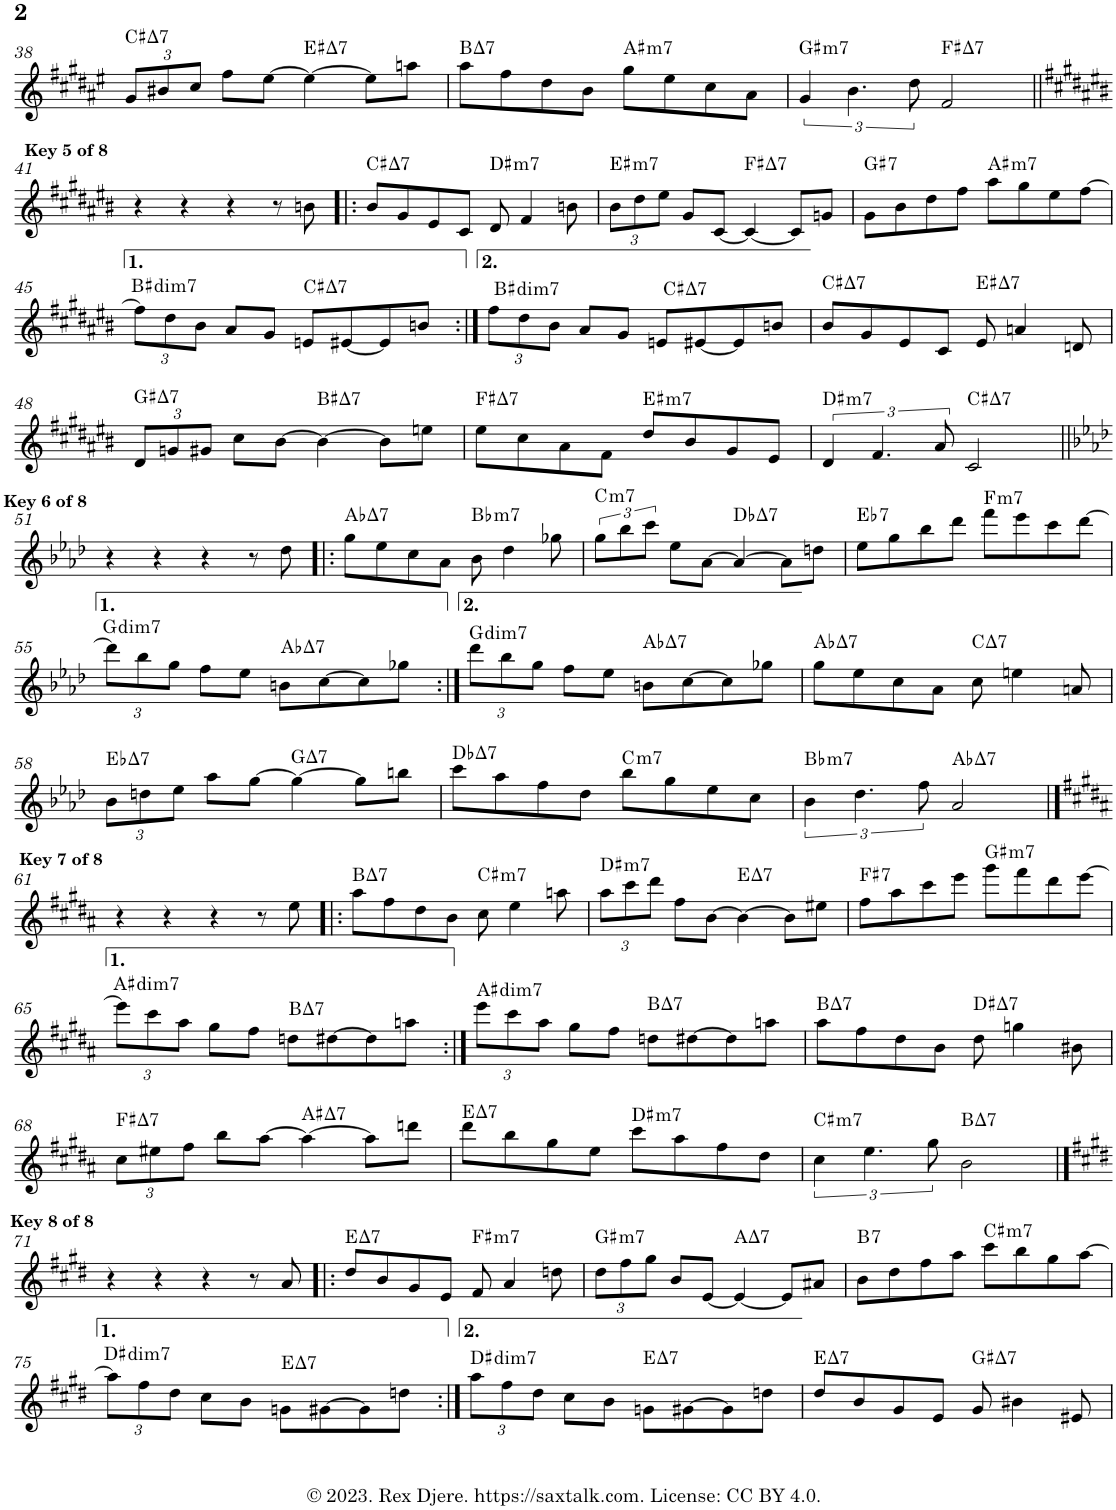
**kern	**harte
*part1	*part1
*staff1	*
*I"Alto Saxophone	*
*I'A. Sax.	*
!!LO:PB:g=z
*clefG2	*
*Trd5c9	*
*k[f#c#g#d#a#e#]	*
*M4/4	*
*Xbrackettup	*
=38	=38
!	!LO:H:kt=7
12g#/L	C#:maj7
12b#X/	.
12cc#/J	.
8ff#\L	.
[8ee#\J	.
!	!LO:H:kt=7
4ee#\_	E#:maj7
8ee#\L]	.
8aan\J	.
=39	=39
!	!LO:H:kt=7
8aa#\L	B:maj7
8ff#\	.
8dd#\	.
8b\J	.
!	!LO:H:kt=m7
8gg#\L	A#:min7
8ee#\	.
8cc#\	.
8a#\J	.
=40	=40
*brackettup	*
!	!LO:H:kt=m7
6g#/	G#:min7
6.b\	.
12dd#\	.
!	!LO:H:kt=7
2f#/	F#:maj7
!!LO:LB:g=z
=41||	=41||
*k[f#c#g#d#a#e#b#]	*
!LO:TX:a:B:t=Key 5 of 8	!
4r	.
4r	.
4r	.
8r	.
8bn\	.
=42!|:	=42!|:
!	!LO:H:kt=7
8b#/L	C#:maj7
8g#/	.
8e#/	.
8c#/J	.
!	!LO:H:kt=m7
8d#/	D#:min7
4f#/	.
8bn\	.
=43	=43
*Xbrackettup	*
!	!LO:H:kt=m7
12b#\L	E#:min7
12dd#\	.
12ee#\J	.
8g#/L	.
[8c#/J	.
!	!LO:H:kt=7
4c#/_	F#:maj7
8c#/L]	.
8gn/J	.
=44	=44
!	!LO:H:kt=7
8g#\L	G#:7
8b#\	.
8dd#\	.
8ff#\J	.
!	!LO:H:kt=m7
8aa#\L	A#:min7
8gg#\	.
8ee#\	.
[8ff#\J	.
!!LO:LB:g=z
=45	=45
!	!LO:H:kt=dim7
12ff#\L]	B#:dim7
12dd#\	.
12b#\J	.
8a#/L	.
8g#/J	.
!	!LO:H:kt=7
8en/L	C#:maj7
[8e#X/	.
8e#/]	.
8bn/J	.
=46:|!	=46:|!
!	!LO:H:kt=dim7
12ff#\L	B#:dim7
12dd#\	.
12b#\J	.
8a#/L	.
8g#/J	.
!	!LO:H:kt=7
8en/L	C#:maj7
[8e#X/	.
8e#/]	.
8bn/J	.
=47	=47
!	!LO:H:kt=7
8b#/L	C#:maj7
8g#/	.
8e#/	.
8c#/J	.
!	!LO:H:kt=7
8e#/	E#:maj7
4an/	.
8dn/	.
!!LO:LB:g=z
=48	=48
!	!LO:H:kt=7
12d#/L	G#:maj7
12gn/	.
12g#X/J	.
8cc#\L	.
[8b#\J	.
!	!LO:H:kt=7
4b#\_	B#:maj7
8b#\L]	.
8een\J	.
=49	=49
!	!LO:H:kt=7
8ee#\L	F#:maj7
8cc#\	.
8a#\	.
8f#\J	.
!	!LO:H:kt=m7
8dd#/L	E#:min7
8b#/	.
8g#/	.
8e#/J	.
=50	=50
*brackettup	*
!	!LO:H:kt=m7
6d#/	D#:min7
6.f#/	.
12a#/	.
!	!LO:H:kt=7
2c#/	C#:maj7
!!LO:LB:g=z
=51||	=51||
*k[b-e-a-d-]	*
!LO:TX:a:B:t=Key 6 of 8	!
4r	.
4r	.
4r	.
8r	.
8dd-\	.
=52!|:	=52!|:
!	!LO:H:kt=7
8gg\L	Ab:maj7
8ee-\	.
8cc\	.
8a-\J	.
!	!LO:H:kt=m7
8b-\	Bb:min7
4dd-\	.
8gg-X\	.
=53	=53
!	!LO:H:kt=m7
12gg\L	C:min7
12bb-\	.
12ccc\J	.
8ee-\L	.
[8a-\J	.
!	!LO:H:kt=7
4a-/_	Db:maj7
8a-\L]	.
8ddn\J	.
=54	=54
!	!LO:H:kt=7
8ee-\L	Eb:7
8gg\	.
8bb-\	.
8ddd-\J	.
!	!LO:H:kt=m7
8fff\L	F:min7
8eee-\	.
8ccc\	.
[8ddd-\J	.
!!LO:LB:g=z
=55	=55
*Xbrackettup	*
!	!LO:H:kt=dim7
12ddd-\L]	G:dim7
12bb-\	.
12gg\J	.
8ff\L	.
8ee-\J	.
!	!LO:H:kt=7
8bn\L	Ab:maj7
[8cc\	.
8cc\]	.
8gg-X\J	.
=56:|!	=56:|!
!	!LO:H:kt=dim7
12ddd-\L	G:dim7
12bb-\	.
12gg\J	.
8ff\L	.
8ee-\J	.
!	!LO:H:kt=7
8bn\L	Ab:maj7
[8cc\	.
8cc\]	.
8gg-X\J	.
=57	=57
!	!LO:H:kt=7
8gg\L	Ab:maj7
8ee-\	.
8cc\	.
8a-\J	.
!	!LO:H:kt=7
8cc\	C:maj7
4een\	.
8an/	.
!!LO:LB:g=z
=58	=58
!	!LO:H:kt=7
12b-\L	Eb:maj7
12ddn\	.
12ee-\J	.
8aa-\L	.
[8gg\J	.
!	!LO:H:kt=7
4gg\_	G:maj7
8gg\L]	.
8bbn\J	.
=59	=59
!	!LO:H:kt=7
8ccc\L	Db:maj7
8aa-\	.
8ff\	.
8dd-\J	.
!	!LO:H:kt=m7
8bb-\L	C:min7
8gg\	.
8ee-\	.
8cc\J	.
=60	=60
*brackettup	*
!	!LO:H:kt=m7
6b-\	Bb:min7
6.dd-\	.
12ff\	.
!	!LO:H:kt=7
2a-/	Ab:maj7
!!LO:LB:g=z
==61	==61
*k[f#c#g#d#a#]	*
!LO:TX:a:B:t=Key 7 of 8	!
4r	.
4r	.
4r	.
8r	.
8ee\	.
=62!|:	=62!|:
!	!LO:H:kt=7
8aa#\L	B:maj7
8ff#\	.
8dd#\	.
8b\J	.
!	!LO:H:kt=m7
8cc#\	C#:min7
4ee\	.
8aan\	.
=63	=63
*Xbrackettup	*
!	!LO:H:kt=m7
12aa#\L	D#:min7
12ccc#\	.
12ddd#\J	.
8ff#\L	.
[8b\J	.
!	!LO:H:kt=7
4b\_	E:maj7
8b\L]	.
8ee#X\J	.
=64	=64
!	!LO:H:kt=7
8ff#\L	F#:7
8aa#\	.
8ccc#\	.
8eee\J	.
!	!LO:H:kt=m7
8ggg#\L	G#:min7
8fff#\	.
8ddd#\	.
[8eee\J	.
!!LO:LB:g=z
=65	=65
!	!LO:H:kt=dim7
12eee\L]	A#:dim7
12ccc#\	.
12aa#\J	.
8gg#\L	.
8ff#\J	.
!	!LO:H:kt=7
8ddn\L	B:maj7
[8dd#X\	.
8dd#\]	.
8aan\J	.
=66:|!	=66:|!
!	!LO:H:kt=dim7
12eee\L	A#:dim7
12ccc#\	.
12aa#\J	.
8gg#\L	.
8ff#\J	.
!	!LO:H:kt=7
8ddn\L	B:maj7
[8dd#X\	.
8dd#\]	.
8aan\J	.
=67	=67
!	!LO:H:kt=7
8aa#\L	B:maj7
8ff#\	.
8dd#\	.
8b\J	.
!	!LO:H:kt=7
8dd#\	D#:maj7
4ggn\	.
8b#X\	.
!!LO:LB:g=z
=68	=68
!	!LO:H:kt=7
12cc#\L	F#:maj7
12ee#X\	.
12ff#\J	.
8bb\L	.
[8aa#\J	.
!	!LO:H:kt=7
4aa#\_	A#:maj7
8aa#\L]	.
8dddn\J	.
=69	=69
!	!LO:H:kt=7
8ddd#\L	E:maj7
8bb\	.
8gg#\	.
8ee\J	.
!	!LO:H:kt=m7
8ccc#\L	D#:min7
8aa#\	.
8ff#\	.
8dd#\J	.
=70	=70
*brackettup	*
!	!LO:H:kt=m7
6cc#\	C#:min7
6.ee\	.
12gg#\	.
!	!LO:H:kt=7
2b\	B:maj7
!!LO:LB:g=z
==71	==71
*k[f#c#g#d#]	*
!LO:TX:a:B:t=Key 8 of 8	!
4r	.
4r	.
4r	.
8r	.
8a/	.
=72!|:	=72!|:
!	!LO:H:kt=7
8dd#/L	E:maj7
8b/	.
8g#/	.
8e/J	.
!	!LO:H:kt=m7
8f#/	F#:min7
4a/	.
8ddn\	.
=73	=73
*Xbrackettup	*
!	!LO:H:kt=m7
12dd#\L	G#:min7
12ff#\	.
12gg#\J	.
8b/L	.
[8e/J	.
!	!LO:H:kt=7
4e/_	A:maj7
8e/L]	.
8a#X/J	.
=74	=74
!	!LO:H:kt=7
8b\L	B:7
8dd#\	.
8ff#\	.
8aa\J	.
!	!LO:H:kt=m7
8ccc#\L	C#:min7
8bb\	.
8gg#\	.
[8aa\J	.
!!LO:LB:g=z
=75	=75
!	!LO:H:kt=dim7
12aa\L]	D#:dim7
12ff#\	.
12dd#\J	.
8cc#\L	.
8b\J	.
!	!LO:H:kt=7
8gn\L	E:maj7
[8g#X\	.
8g#\]	.
8ddn\J	.
=76:|!	=76:|!
!	!LO:H:kt=dim7
12aa\L	D#:dim7
12ff#\	.
12dd#\J	.
8cc#\L	.
8b\J	.
!	!LO:H:kt=7
8gn\L	E:maj7
[8g#X\	.
8g#\]	.
8ddn\J	.
=77	=77
!	!LO:H:kt=7
8dd#/L	E:maj7
8b/	.
8g#/	.
8e/J	.
!	!LO:H:kt=7
8g#/	G#:maj7
4b#X\	.
8e#X/	.
=	=
*-	*-
